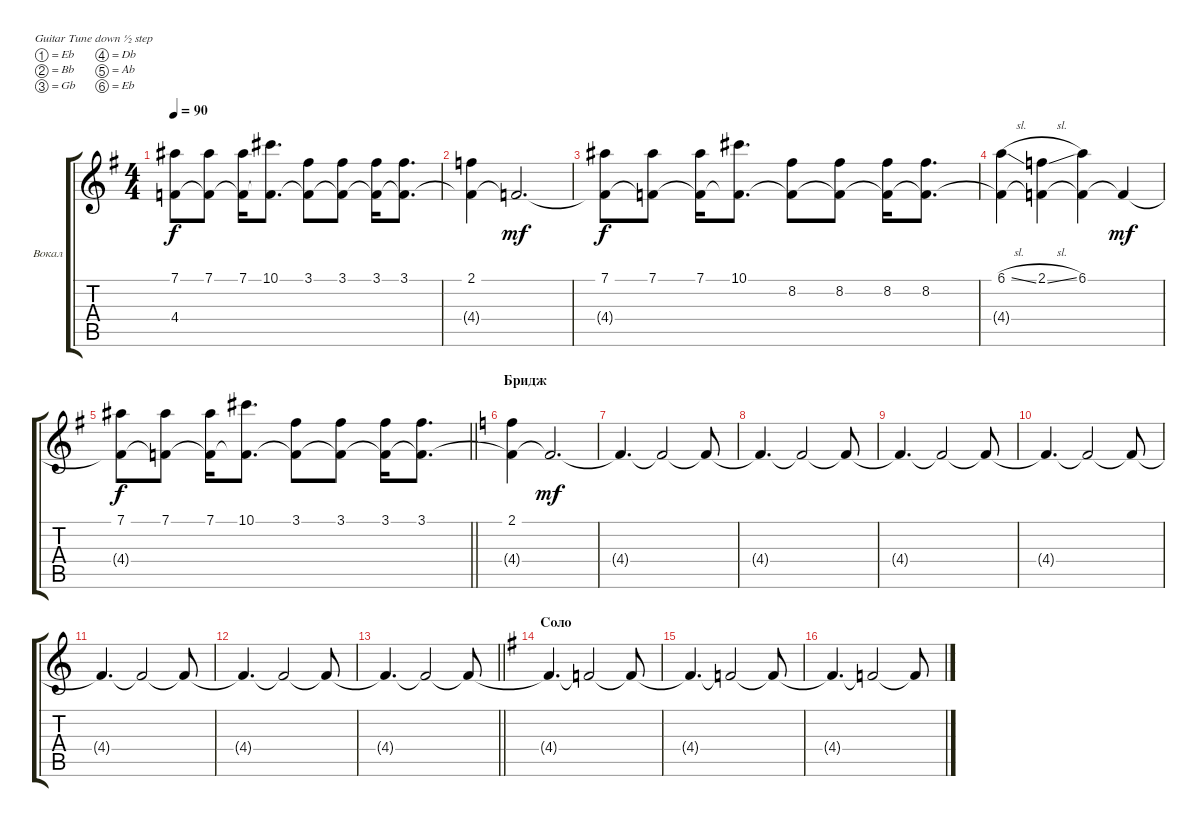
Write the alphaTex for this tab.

\bracketExtendMode groupsimilarinstruments
\firstSystemTrackNameOrientation horizontal
\otherSystemsTrackNameOrientation horizontal
\track ("Валерий Кипелов" "Вокал") {instrument trumpet}
\staff {score tabs}
\tuning (Eb4 Bb3 Gb3 Db3 Ab2 Eb2)
\displaytranspose 12
\ts (4 4)
\tempo 90
\clef g2
\ks eminor
(7.1 4.4{t}).8{dy f} (7.1 4.4{t}).8 (7.1 4.4{t}).16 (10.1 4.4{t}).8{d} (3.1 4.4{t}).8 (3.1 4.4{t}).8 (3.1 4.4{t}).16 (3.1 4.4{t}).8{d} |
(2.1 4.4{t}).4 4.4{t}.2{d dy mf} |
(7.1 4.4{t}).8{dy f} (7.1 4.4{t}).8 (7.1 4.4{t}).16 (10.1 4.4{t}).8{d} (8.2 4.4{t}).8 (8.2 4.4{t}).8 (8.2 4.4{t}).16 (8.2 4.4{t}).8{d} |
(6.1{sl} 4.4{t}).4 (2.1{sl} 4.4{t}).4 (6.1 4.4{t}).4 4.4{t}.4{dy mf} |
\barLineRight lightlight
(7.1 4.4{t}).8{dy f} (7.1 4.4{t}).8 (7.1 4.4{t}).16 (10.1 4.4{t}).8{d} (3.1 4.4{t}).8 (3.1 4.4{t}).8 (3.1 4.4{t}).16 (3.1 4.4{t}).8{d} |
\section ("" "Бридж")
\ks c
(2.1 4.4{t}).4 4.4{t}.2{d dy mf} |
4.4{t}.4{d} 4.4{t}.2 4.4{t}.8 |
4.4{t}.4{d} 4.4{t}.2 4.4{t}.8 |
4.4{t}.4{d} 4.4{t}.2 4.4{t}.8 |
4.4{t}.4{d} 4.4{t}.2 4.4{t}.8 |
4.4{t}.4{d} 4.4{t}.2 4.4{t}.8 |
4.4{t}.4{d} 4.4{t}.2 4.4{t}.8 |
\barLineRight lightlight
4.4{t}.4{d} 4.4{t}.2 4.4{t}.8 |
\section ("" "Соло")
\ks eminor
4.4{t}.4{d} 4.4{t}.2 4.4{t}.8 |
4.4{t}.4{d} 4.4{t}.2 4.4{t}.8 |
4.4{t}.4{d} 4.4{t}.2 4.4{t}.8
